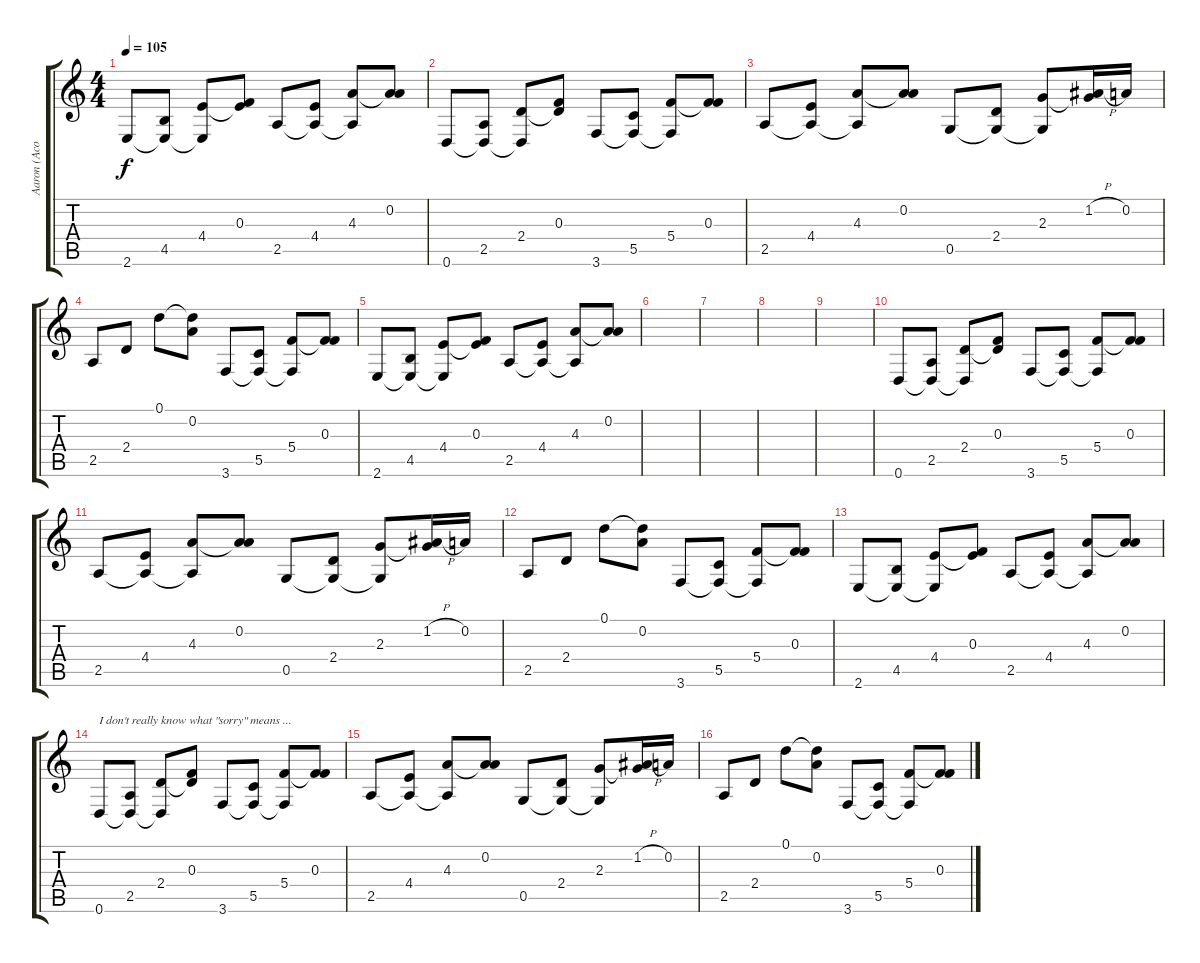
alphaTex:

\track ("Aaron (Acoustic)" "Aaron (Aco") {instrument electricguitarclean}
\staff {score tabs}
\tuning (D4 A3 F3 C3 G2 D2) {hide}
\ts (4 4)
\tempo 105
\clef g2
\ks c
2.6.8{dy f} (4.5 2.6{t}).8 (4.4 2.6{t}).8 (0.3 4.4{t}).8 2.5.8 (4.4 2.5{t}).8 (4.3 2.5{t}).8 (0.2 4.3{t}).8 |
0.6.8 (2.5 0.6{t}).8 (2.4 0.6{t}).8 (0.3 2.4{t}).8 3.6.8 (5.5 3.6{t}).8 (5.4 3.6{t}).8 (0.3 5.4{t}).8 |
2.5.8 (4.4 2.5{t}).8 (4.3 2.5{t}).8 (0.2 4.3{t}).8 0.5.8 (2.4 0.5{t}).8 (2.3 0.5{t}).8 (1.2{h} 2.3{t}).16 0.2.16 |
2.5.8 2.4.8 0.1.8 (0.1{t} 0.2).8 3.6.8 (5.5 3.6{t}).8 (5.4 3.6{t}).8 (0.3 5.4{t}).8 |
2.6.8 (4.5 2.6{t}).8 (4.4 2.6{t}).8 (0.3 4.4{t}).8 2.5.8 (4.4 2.5{t}).8 (4.3 2.5{t}).8 (0.2 4.3{t}).8 |
|
|
|
|
0.6.8 (2.5 0.6{t}).8 (2.4 0.6{t}).8 (0.3 2.4{t}).8 3.6.8 (5.5 3.6{t}).8 (5.4 3.6{t}).8 (0.3 5.4{t}).8 |
2.5.8 (4.4 2.5{t}).8 (4.3 2.5{t}).8 (0.2 4.3{t}).8 0.5.8 (2.4 0.5{t}).8 (2.3 0.5{t}).8 (1.2{h} 2.3{t}).16 0.2.16 |
2.5.8 2.4.8 0.1.8 (0.1{t} 0.2).8 3.6.8 (5.5 3.6{t}).8 (5.4 3.6{t}).8 (0.3 5.4{t}).8 |
2.6.8 (4.5 2.6{t}).8 (4.4 2.6{t}).8 (0.3 4.4{t}).8 2.5.8 (4.4 2.5{t}).8 (4.3 2.5{t}).8 (0.2 4.3{t}).8 |
0.6.8{txt "I don't really know what \"sorry\" means ..."} (2.5 0.6{t}).8 (2.4 0.6{t}).8 (0.3 2.4{t}).8 3.6.8 (5.5 3.6{t}).8 (5.4 3.6{t}).8 (0.3 5.4{t}).8 |
2.5.8 (4.4 2.5{t}).8 (4.3 2.5{t}).8 (0.2 4.3{t}).8 0.5.8 (2.4 0.5{t}).8 (2.3 0.5{t}).8 (1.2{h} 2.3{t}).16 0.2.16 |
2.5.8 2.4.8 0.1.8 (0.1{t} 0.2).8 3.6.8 (5.5 3.6{t}).8 (5.4 3.6{t}).8 (0.3 5.4{t}).8
